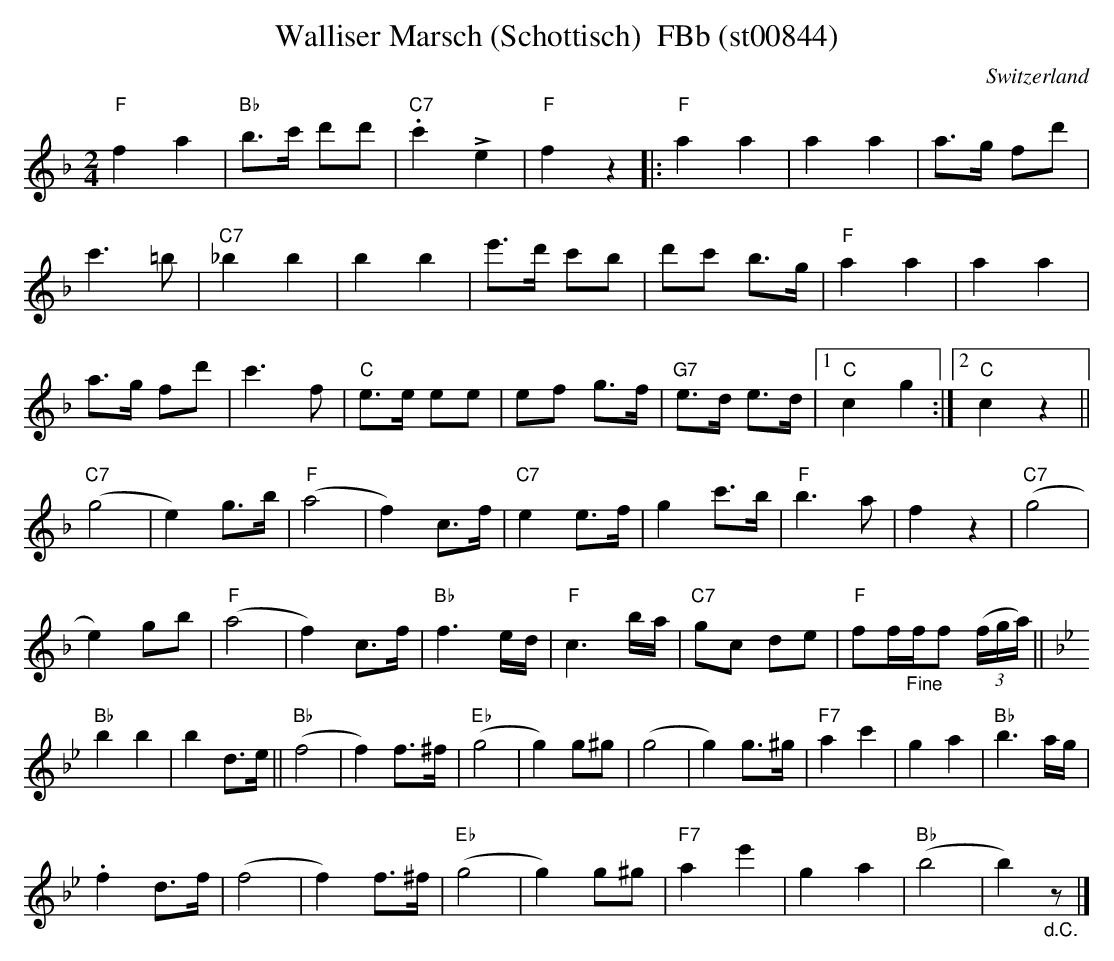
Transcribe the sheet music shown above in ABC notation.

X:1
T:Walliser Marsch (Schottisch)  FBb (st00844)
O:Switzerland
M:2/4
L:1/8
K:F major
"F"f2a2 | "Bb"b>c' d'd' | "C7".c'2!>!e2 | "F"f2z2 |: "F"a2a2 | a2a2 | a>g fd' |
c'3=b | "C7"_b2b2 | b2b2 | e'>d' c'b | d'c' b>g | "F"a2a2 | a2a2 |
a>g fd' | c'3f | "C"e>e ee | ef g>f | "G7"e>d e>d |1 "C"c2g2 :|2 "C"c2z2 ||
"C7"(g4 | e2) g>b |  "F"(a4 | f2)c>f | "C7"e2 e>f | g2 c'>b | "F"b3a | f2z2 | "C7"(g4 |
e2) gb | "F"(a4 | f2)c>f | "Bb"f3e/d/ | "F"c3b/a/ | "C7"gc de | "F"ff/"_Fine"f/f ((3f/g/a/) || [K:Bb]
"Bb"b2b2 | b2d>e || "Bb"(f4 | f2) f>^f | "Eb"(g4 | g2)g^g | (g4 | g2) g>^g | "F7"a2c'2 | g2a2 | "Bb"b3a/g/ |
.f2d>f | (f4 | f2) f>^f | "Eb"(g4 | g2)g^g | "F7"a2e'2 | g2a2 | "Bb"(b4 | b2) "_d.C."z |]
